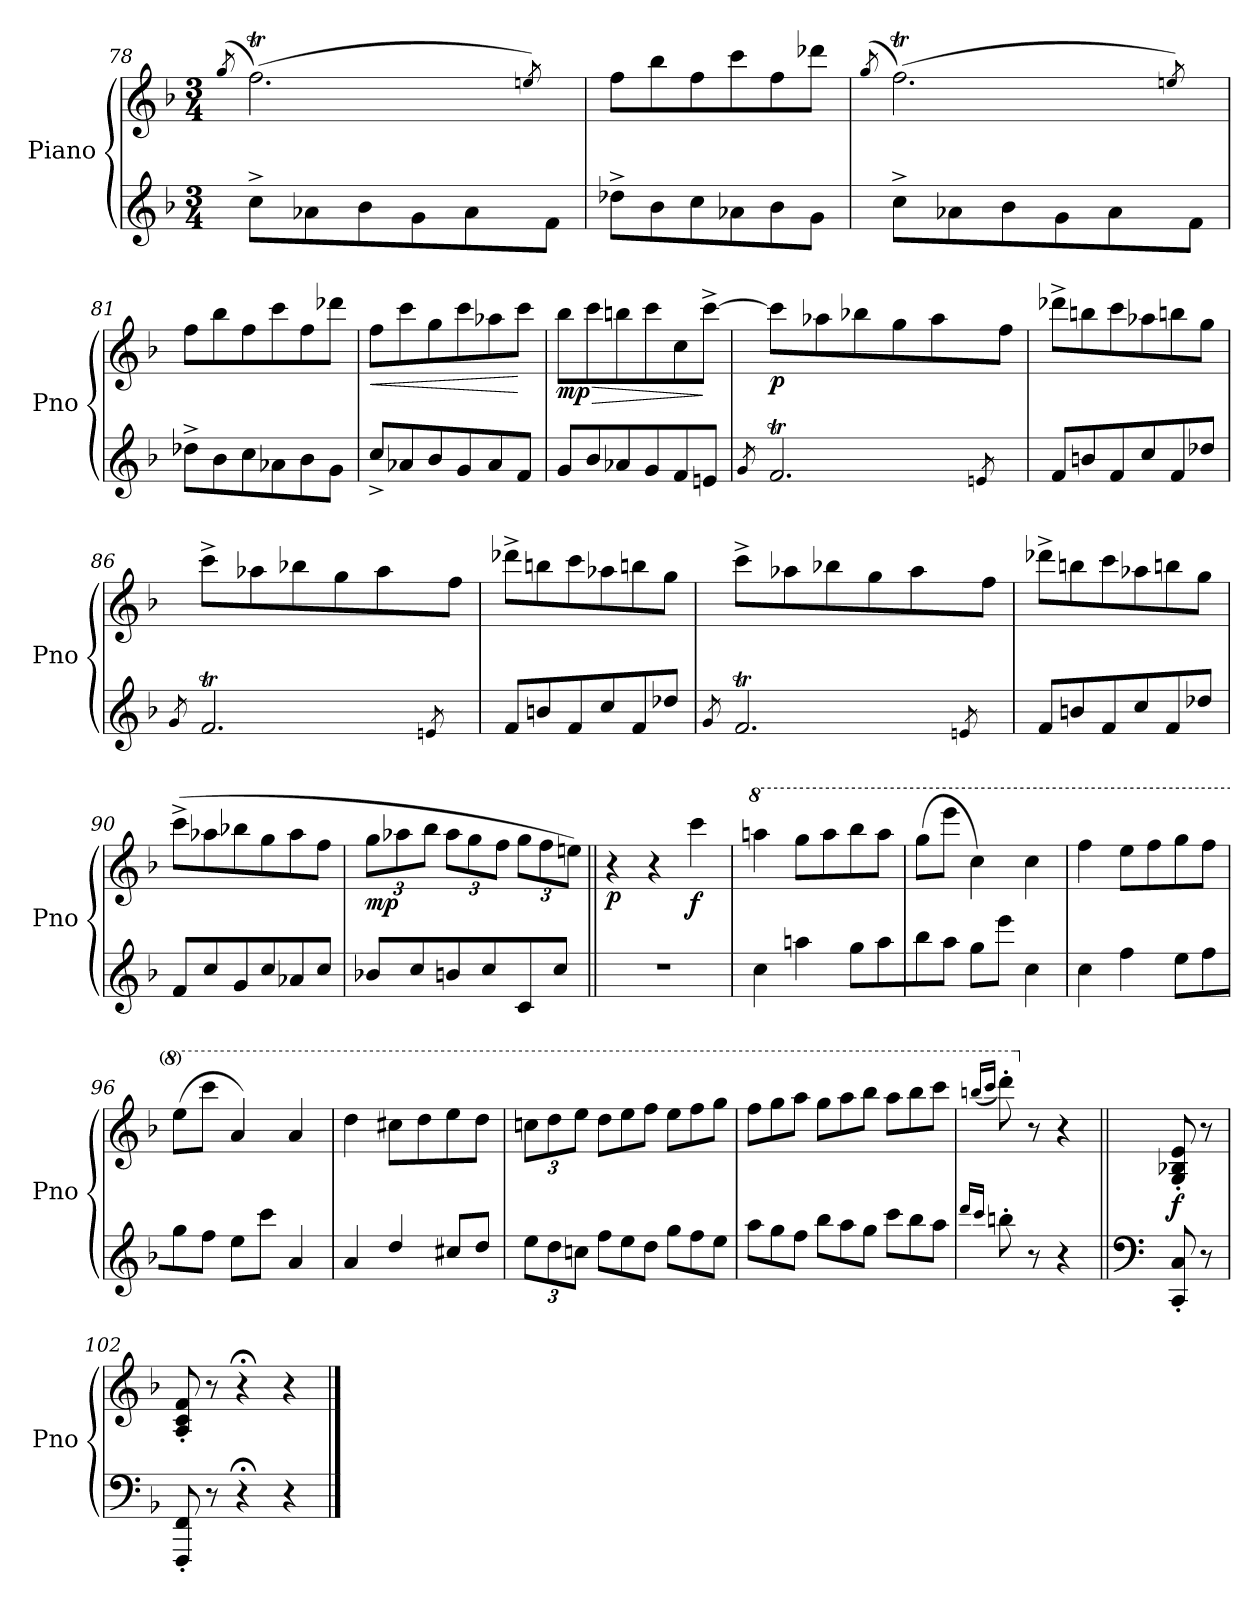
**kern	**kern	**dynam
*part1	*part1	*part1
*staff2	*staff1	*staff1/2
*I"Piano	*	*
*I'Pno	*	*
*clefG2	*clefG2	*
*k[b-]	*k[b-]	*
*M3/4	*M3/4	*
=78	=78	=78
.	(8qgg/	.
*	*^	*
8cc^\L	(2.ffT\)	16ggyy	.
.	.	16ff!yy	.
8a-X\	.	16gg!yy	.
.	.	16ff!yy	.
8b-\	.	16gg!yy	.
.	.	16ff!yy	.
8g\	.	16gg!yy	.
.	.	16ff!yy	.
8a-\	.	16gg!yy	.
.	.	16ff!yy	.
.	.	8qeen/)	.
8f\J	.	8ee!yy	.
*	*v	*v	*
=79	=79	=79
8dd-X^\L	8ff\L	.
8b-\	8bb-\	.
8cc\	8ff\	.
8a-X\	8ccc\	.
8b-\	8ff\	.
8g\J	8ddd-X\J	.
=80	=80	=80
.	(8qgg/	.
*	*^	*
8cc^\L	(2.ffT\)	16ggyy	.
.	.	16ff!yy	.
8a-X\	.	16gg!yy	.
.	.	16ff!yy	.
8b-\	.	16gg!yy	.
.	.	16ff!yy	.
8g\	.	16gg!yy	.
.	.	16ff!yy	.
8a-\	.	16gg!yy	.
.	.	16ff!yy	.
.	.	8qeen/)	.
8f\J	.	8ee!yy	.
*	*v	*v	*
!!LO:LB:g=z
=81	=81	=81
8dd-X^\L	8ff\L	.
8b-\	8bb-\	.
8cc\	8ff\	.
8a-X\	8ccc\	.
8b-\	8ff\	.
8g\J	8ddd-X\J	.
=82	=82	=82
!	!	!LO:HP:b
8cc^/L	8ff\L	<
8a-X/	8ccc\	.
8b-/	8gg\	.
8g/	8ccc\	.
8a-/	8aa-X\	.
8f/J	8ccc\J	[
=83	=83	=83
!	!	!LO:HP:b
!	!	!LO:DY:n=1:b
8g/L	8bb-\L	> mp
8b-/	8ccc\	.
8a-X/	8bbn\	.
8g/	8ccc\	.
8f/	8cc\	.
8en/J	[8ccc^\J	]
=84	=84	=84
8qg/	.	.
*^	*	*
!	!	!	!LO:DY:b
2.fT/	16gyy	8ccc\L]	p
.	16f!yy	.	.
.	16g!yy	8aa-X\	.
.	16f!yy	.	.
.	16g!yy	8bb-X\	.
.	16f!yy	.	.
.	16g!yy	8gg\	.
.	16f!yy	.	.
.	16g!yy	8aa-\	.
.	16f!yy	.	.
.	8qen/	.	.
.	8e!yy	8ff\J	.
*v	*v	*	*
=85	=85	=85
8f/L	8ddd-X^\L	.
8bn/	8bbn\	.
8f/	8ccc\	.
8cc/	8aa-X\	.
8f/	8bbn\	.
8dd-X/J	8gg\J	.
=86	=86	=86
8qg/	.	.
*^	*	*
2.fT/	16gyy	8ccc^\L	.
.	16f!yy	.	.
.	16g!yy	8aa-X\	.
.	16f!yy	.	.
.	16g!yy	8bb-X\	.
.	16f!yy	.	.
.	16g!yy	8gg\	.
.	16f!yy	.	.
.	16g!yy	8aa-\	.
.	16f!yy	.	.
.	8qen/	.	.
.	8e!yy	8ff\J	.
*v	*v	*	*
!!LO:LB:g=z
=87	=87	=87
8f/L	8ddd-X^\L	.
8bn/	8bbn\	.
8f/	8ccc\	.
8cc/	8aa-X\	.
8f/	8bbn\	.
8dd-X/J	8gg\J	.
=88	=88	=88
8qg/	.	.
*^	*	*
2.fT/	16gyy	8ccc^\L	.
.	16f!yy	.	.
.	16g!yy	8aa-X\	.
.	16f!yy	.	.
.	16g!yy	8bb-X\	.
.	16f!yy	.	.
.	16g!yy	8gg\	.
.	16f!yy	.	.
.	16g!yy	8aa-\	.
.	16f!yy	.	.
.	8qen/	.	.
.	8e!yy	8ff\J	.
*v	*v	*	*
=89	=89	=89
8f/L	8ddd-X^\L	.
8bn/	8bbn\	.
8f/	8ccc\	.
8cc/	8aa-X\	.
8f/	8bbn\	.
8dd-X/J	8gg\J	.
=90	=90	=90
8f/L	(8ccc^\L	.
8cc/	8aa-X\	.
8g/	8bb-X\	.
8cc/	8gg\	.
8a-X/	8aa-\	.
8cc/J	8ff\J	.
=91	=91	=91
*	*Xbrackettup	*
!	!	!LO:DY:b
8b-X/L	12gg\L	mp
.	12aa-X\	.
8cc/	.	.
.	12bb-\J	.
8bn/	12aa-\L	.
.	12gg\	.
8cc/	.	.
.	12ff\J	.
8c/	12gg\L	.
.	12ff\	.
8cc/J	.	.
.	12een\J)	.
!!LO:LB:g=z
=92||	=92||	=92||
!	!	!LO:DY:b
2.r	4r	p
.	4r	.
!	!	!LO:DY:b
.	4ccc\	f
=93	=93	=93
*	*8va	*
4cc\	4aaan\	.
4aan\	8ggg\L	.
.	8aaa\	.
8gg\L	8bbb-\	.
8aa\	8aaa\J	.
=94	=94	=94
8bb-\	(8ggg\L	.
8aa\J	8eeee\J	.
8gg\L	4ccc\)	.
8eee\J	.	.
4cc\	4ccc\	.
=95	=95	=95
4cc\	4fff\	.
4ff\	8eee\L	.
.	8fff\	.
8ee\L	8ggg\	.
8ff\	8fff\J	.
=96	=96	=96
8gg\	(8eee\L	.
8ff\J	8cccc\J	.
8ee\L	4aa/)	.
8ccc\J	.	.
4a/	4aa/	.
=97	=97	=97
4a/	4ddd\	.
4dd/	8ccc#X\L	.
.	8ddd\	.
8cc#X/L	8eee\	.
8dd/J	8ddd\J	.
!!LO:LB:g=z
=98	=98	=98
*Xbrackettup	*	*
12ee\L	12cccn\L	.
12dd\	12ddd\	.
12ccn\J	12eee\J	.
*Xtuplet	*Xtuplet	*
12ff\L	12ddd\L	.
12ee\	12eee\	.
12dd\J	12fff\J	.
12gg\L	12eee\L	.
12ff\	12fff\	.
12ee\J	12ggg\J	.
=99	=99	=99
12aa\L	12fff\L	.
12gg\	12ggg\	.
12ff\J	12aaa\J	.
12bb-\L	12ggg\L	.
12aa\	12aaa\	.
12gg\J	12bbb-\J	.
12ccc\L	12aaa\L	.
12bb-\	12bbb-\	.
12aa\J	12cccc\J	.
=100	=100	=100
16qddd/LL	(16qbbbn/LL	.
16qccc/JJ	16qcccc/JJ	.
8bbn'\	8dddd'\)	.
*	*X8va	*
8r	8r	.
4r	4r	.
=101||	=101||	=101||
*clefF4	*	*
!	!	!LO:DY:b
8CC/' 8C/'	8G/' 8B-X/' 8e/'	f
8r	8r	.
=102	=102	=102
8FFF/' 8FF/'	8A/' 8c/' 8f/'	.
8r	8r	.
4r;<	4r;<	.
4r	4r	.
==	==	==
*-	*-	*-
